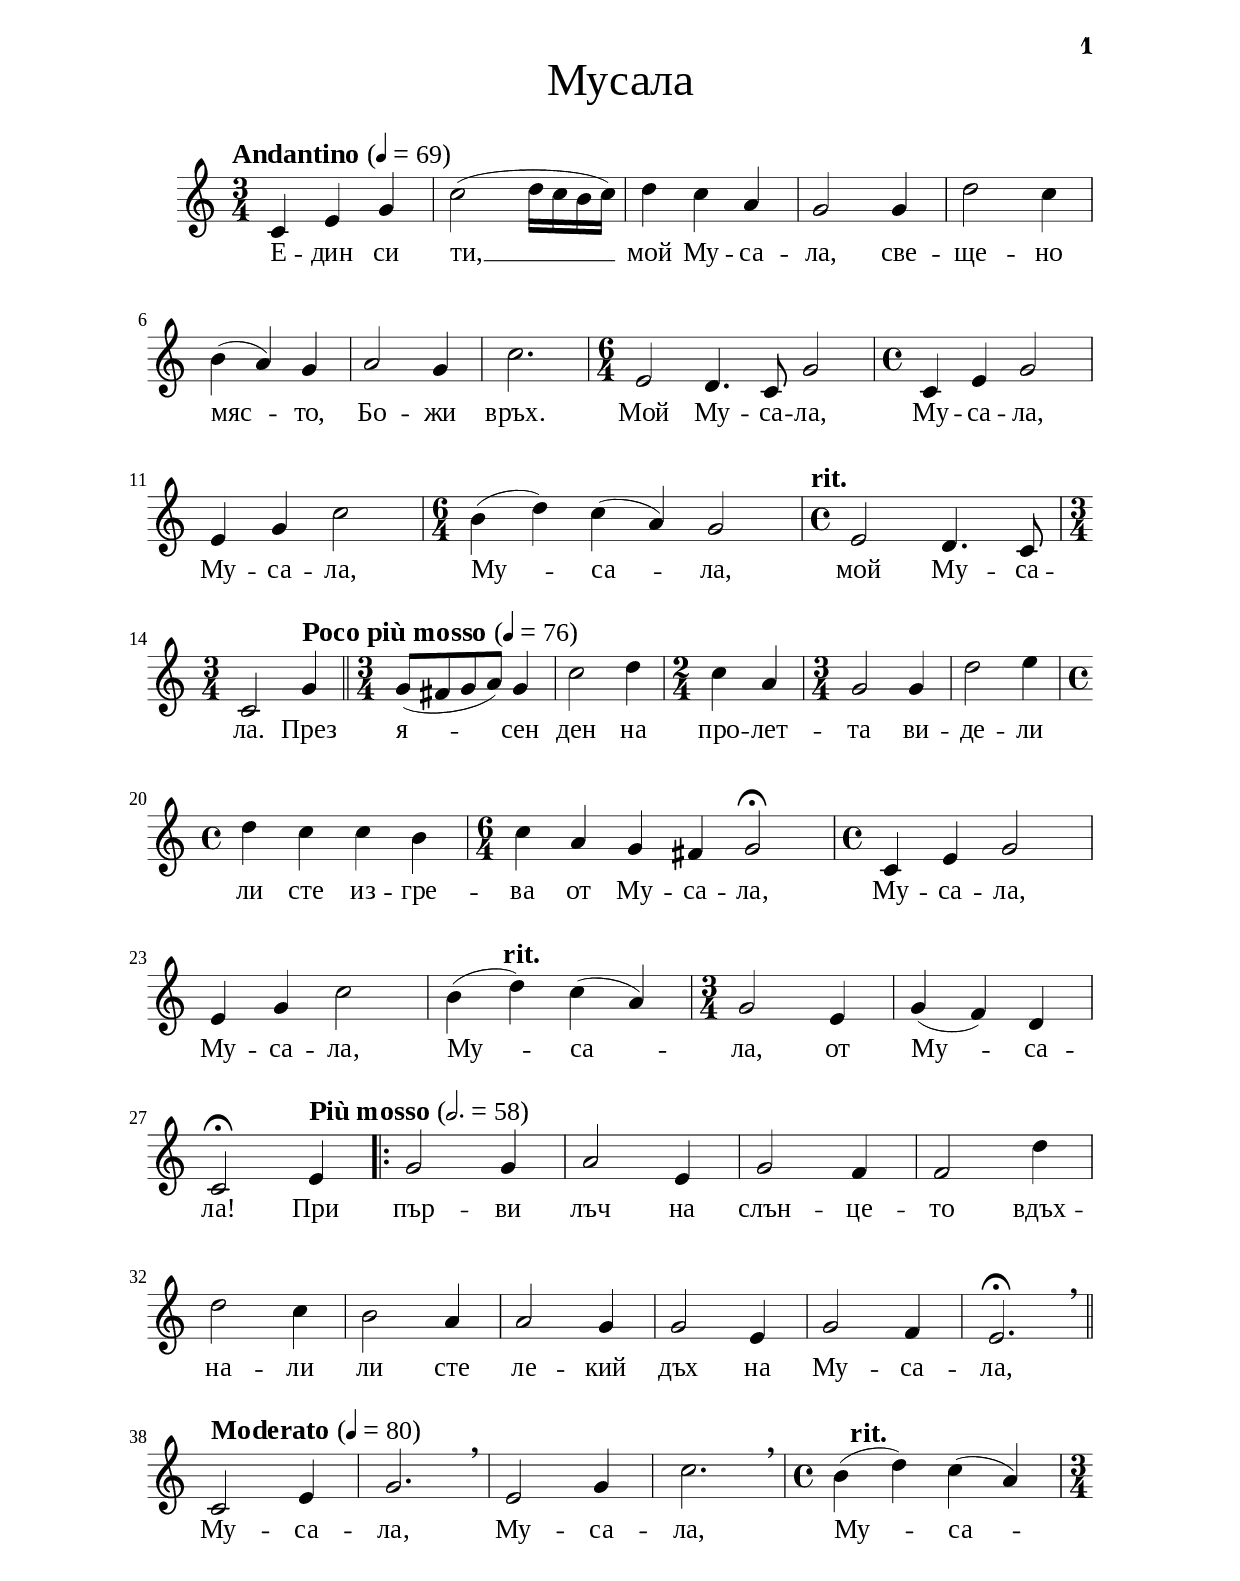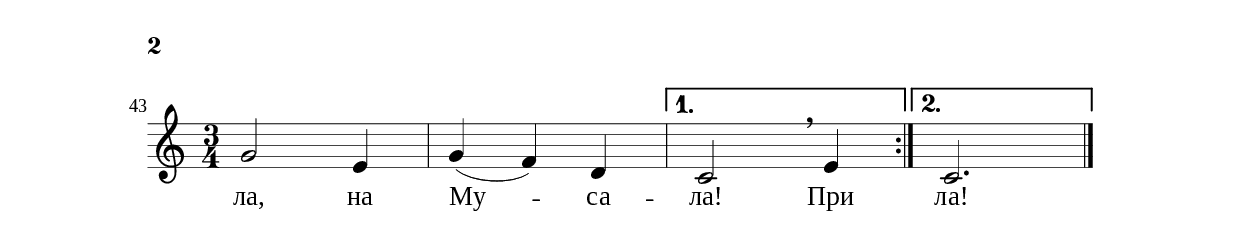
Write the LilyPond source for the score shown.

\version "2.24.4"

% include paper part and global functions
\include "include/globals.ily"

\bookpart {
  \label #'ref087
  \tocItem \markup "Мусала"
   \include "include/bookpart-paper.ily"
  \score {
    \include "include/score-layout.ily"

    \new Voice \absolute {
      \clef treble
      \key c \major
      \time 3/4
      \tempoFunc "Andantino" 4 "69"

      c'4 e'4 g'4 | c''2 ( d''16 c'' b' c'' ) |  d''4 c''4 a'4 | g'2 g'4 |

      d''2 c''4  | \break

      b'4 ( a'4 ) g'4 | a'2 g'4 | c''2.| \time 6/4 e'2 d'4. c'8 g'2 |

      \time 4/4 c'4 e'4  g'2  | \break

      e'4 g'4 c''2 |

      \time 6/4 b'4 ( d''4 ) c''4 ( a'4 ) g'2 \tempo "rit." |

      \time 4/4 e'2 d'4. c'8 | \break

      \time 3/4 c'2 \tempoFunc "Poco più mosso" 4 "76" g'4  | \bar "||"

      \time 3/4



      g'8 ( fis'8 g'8 a'8 ) g'4 |

      c''2 d''4 | \time 2/4 c''4 a'4 |\time 3/4 g'2 g'4 | d''2 e''4 | \break

      \time 4/4 d''4 c'' c'' b' |

      \time 6/4 c''4 a' g' fis' g'2 \fermata |

      \time 4/4 c'4 e'4 g'2 | \break

      e'4 g'4 c''2  | \tempo "        rit." b'4 ( d''4 ) c''4 ( a'4 ) |

      \time 3/4 g'2 e'4 |

      g'4 ( f'4 ) d'4 | \break

      c'2\fermata

      \tempoFunc "Più mosso" 2. "58"

      e'4 | \repeat volta 2 {
        g'2 g'4 | a'2 e'4 | g'2 f'4 f'2 d''4 |\break

        d''2 c''4 | b'2 a'4 | a'2 g'4 | g'2 e'4 | g'2 f'4 | e'2.\fermata \breathe \bar "||" \break

        \tempoFunc "Moderato" 4 "80"

        c'2 e'4 |  g'2. \breathe |

        e'2 g'4 | c''2. \breathe | \time 4/4 \tempo "        rit." b'4 ( d''4 ) c''4 ( a'4 ) \break

        \time 3/4 g'2 e'4 | g'4 ( f'4 ) d'4
      } \alternative { { c'2  \breathe e'4 } {c'2. } } \bar "|."

    }



    \addlyrics {
      Е -- дин си ти, __ мой Му -- са -- ла, све -- ще -- но

      мяс -- то, Бо -- жи връх.  Мой Му -- са -- ла, Му -- са -- ла,

      Му -- са -- ла, Му -- са -- ла, мой Му -- са -- ла.

      През я -- сен ден на про -- лет -- та ви -- де -- ли

      ли сте из -- гре -- ва от Му -- са -- ла,    Му -- са -- ла,

      Му -- са -- ла,  Му -- са -- ла,  от Му -- са -- ла! При пър -- ви

      лъч на слън -- це -- то вдъх -- на -- ли ли сте ле -- кий дъх на Му -- са -- ла,

      Му -- са -- ла, Му -- са -- ла, Му -- са -- ла, на Му -- са -- ла! При ла!
    }

    \header {
      title = \titleFunc #'ref_desc_10 "Мусала" "Musala"
    }

    \midi{}

  } % score



} % bookpart


